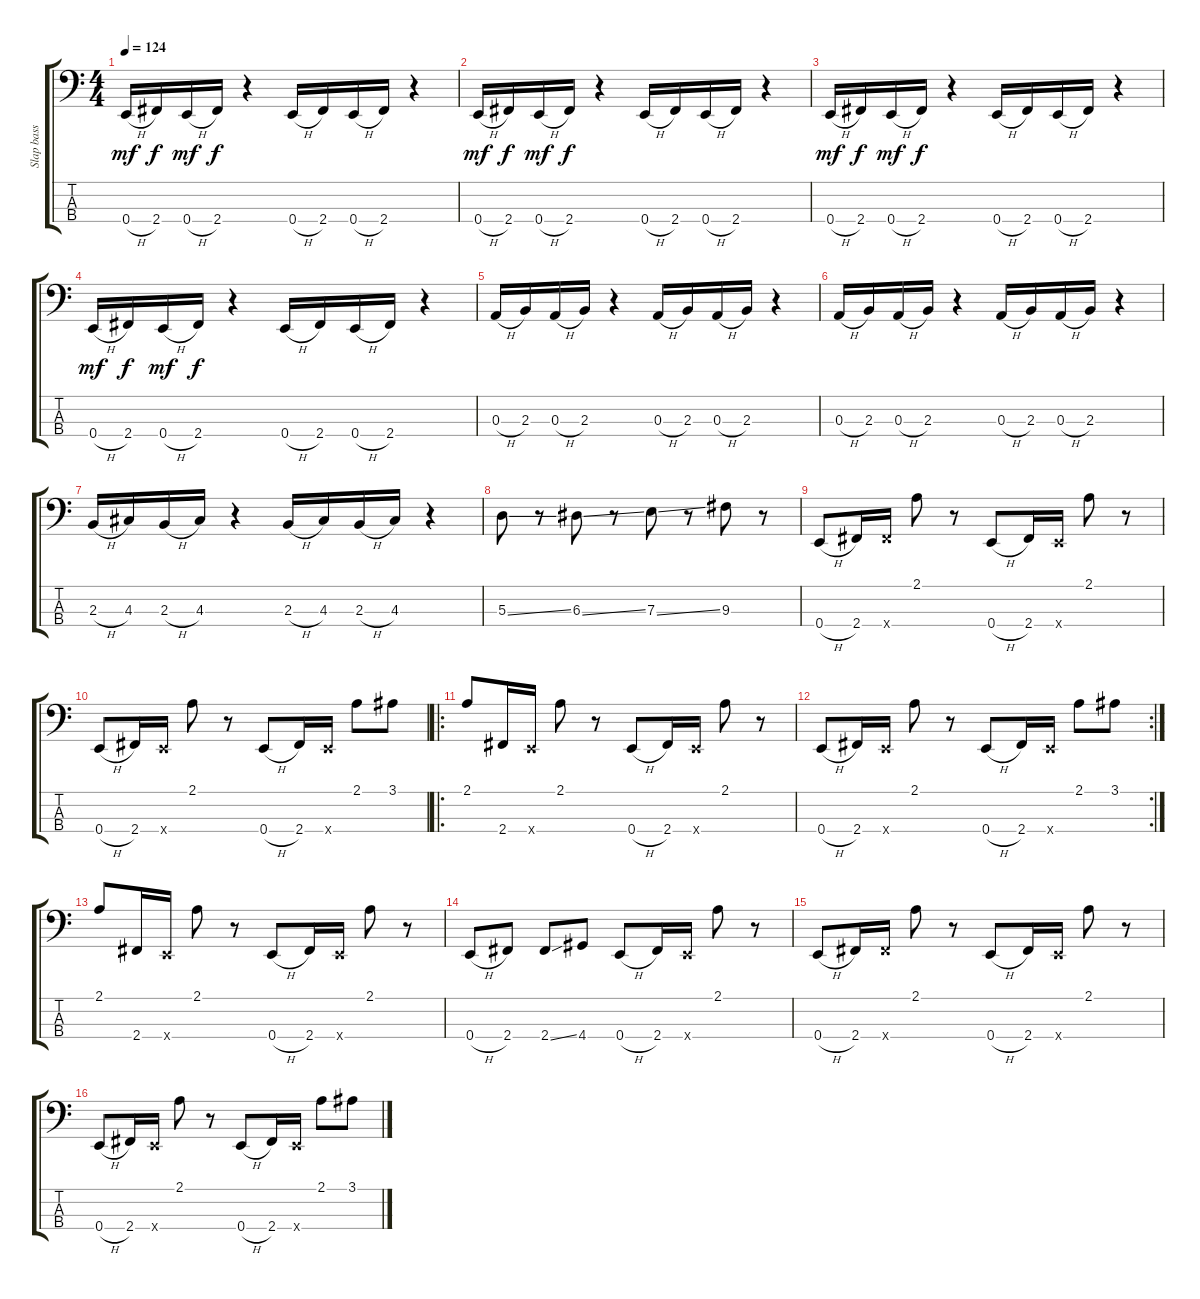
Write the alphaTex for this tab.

\track ("Slap bass : Les Claypool" "Slap bass ") {instrument slapbass2}
\staff {score tabs}
\tuning (G2 D2 A1 E1) {hide}
\ts (4 4)
\tempo 124
\clef f4
\ks c
0.4{h}.16{dy mf} 2.4.16{dy f} 0.4{h}.16{dy mf} 2.4.16{dy f} r.4 0.4{h}.16 2.4.16 0.4{h}.16 2.4.16 r.4 |
0.4{h}.16{dy mf} 2.4.16{dy f} 0.4{h}.16{dy mf} 2.4.16{dy f} r.4 0.4{h}.16 2.4.16 0.4{h}.16 2.4.16 r.4 |
0.4{h}.16{dy mf} 2.4.16{dy f} 0.4{h}.16{dy mf} 2.4.16{dy f} r.4 0.4{h}.16 2.4.16 0.4{h}.16 2.4.16 r.4 |
0.4{h}.16{dy mf} 2.4.16{dy f} 0.4{h}.16{dy mf} 2.4.16{dy f} r.4 0.4{h}.16 2.4.16 0.4{h}.16 2.4.16 r.4 |
0.3{h}.16 2.3.16 0.3{h}.16 2.3.16 r.4 0.3{h}.16 2.3.16 0.3{h}.16 2.3.16 r.4 |
0.3{h}.16 2.3.16 0.3{h}.16 2.3.16 r.4 0.3{h}.16 2.3.16 0.3{h}.16 2.3.16 r.4 |
2.3{h}.16 4.3.16 2.3{h}.16 4.3.16 r.4 2.3{h}.16 4.3.16 2.3{h}.16 4.3.16 r.4 |
5.3{ss}.8 r.8 6.3{ss}.8 r.8 7.3{ss}.8 r.8 9.3.8 r.8 |
0.4{h}.8 2.4.16 2.4{x}.16 2.1.8 r.8 0.4{h}.8 2.4.16 0.4{x}.16 2.1.8 r.8 |
0.4{h}.8 2.4.16 0.4{x}.16 2.1.8 r.8 0.4{h}.8 2.4.16 0.4{x}.16 2.1.8 3.1.8 |
\ro
2.1.8 2.4.16 0.4{x}.16 2.1.8 r.8 0.4{h}.8 2.4.16 0.4{x}.16 2.1.8 r.8 |
\rc 2
0.4{h}.8 2.4.16 0.4{x}.16 2.1.8 r.8 0.4{h}.8 2.4.16 0.4{x}.16 2.1.8 3.1.8 |
2.1.8 2.4.16 0.4{x}.16 2.1.8 r.8 0.4{h}.8 2.4.16 0.4{x}.16 2.1.8 r.8 |
0.4{h}.8 2.4.8 2.4{ss}.8 4.4.8 0.4{h}.8 2.4.16 0.4{x}.16 2.1.8 r.8 |
0.4{h}.8 2.4.16 2.4{x}.16 2.1.8 r.8 0.4{h}.8 2.4.16 0.4{x}.16 2.1.8 r.8 |
0.4{h}.8 2.4.16 0.4{x}.16 2.1.8 r.8 0.4{h}.8 2.4.16 0.4{x}.16 2.1.8 3.1.8
